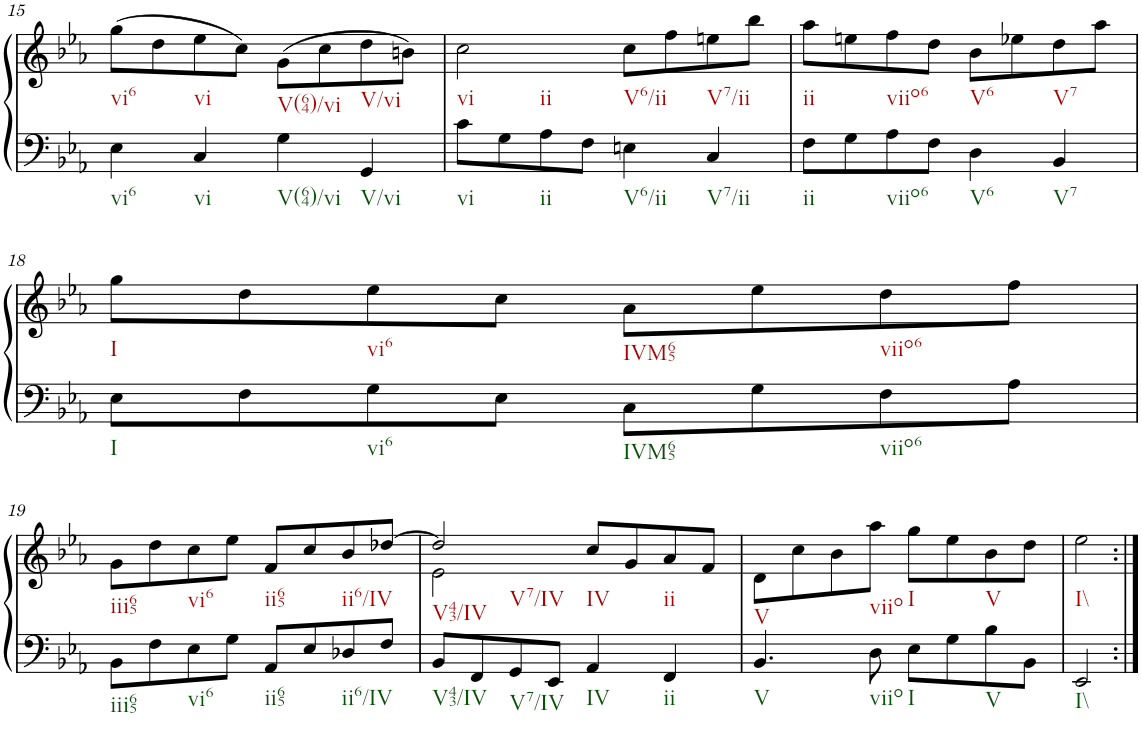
**kern	**kern
*part1	*part1
*staff2	*staff1
*I"Klavier linke Hand	*
!!LO:PB:g=z
*clefF4	*clefG2
*k[b-e-a-]	*k[b-e-a-]
*M2/2	*M2/2
=15	=15
4E-\	(8gg\L
.	8dd\
4C/	8ee-\
.	8cc\J)
4G\	(8g\L
.	8cc\
4GG/	8dd\
.	8bn\J)
=16	=16
8c\L	2cc\
8G\	.
8A-\	.
8F\J	.
4En\	8cc\L
.	8ff\
4C/	8een\
.	8bb-\J
=17	=17
8F\L	8aa-\L
8G\	8een\
8A-\	8ff\
8F\J	8dd\J
4D\	8b-\L
.	8ee-X\
4BB-/	8dd\
.	8aa-\J
!!LO:LB:g=z
=18	=18
8E-\L	8gg\L
8F\	8dd\
8G\	8ee-\
8E-\J	8cc\J
8C\L	8a-\L
8G\	8ee-\
8F\	8dd\
8A-\J	8ff\J
!!LO:LB:g=z
=19	=19
8BB-\L	8g\L
8F\	8dd\
8E-\	8cc\
8G\J	8ee-\J
8AA-/L	8f/L
8E-/	8cc/
8D-X/	8b-/
8F/J	[8dd-X/J
=20	=20
*	*^
8BB-/L	2dd-/]	2e-\
8FF/	.	.
8GG/	.	.
8EE-/J	.	.
4AA-/	8cc/L	2ryy
.	8g/	.
4FF/	8a-/	.
.	8f/J	.
*	*v	*v
=21	=21
4.BB-/	8d\L
.	8cc\
.	8b-\
8D\	8aa-\J
8E-\L	8gg\L
8G\	8ee-\
8B-\	8b-\
8BB-\J	8dd\J
=22	=22
2EE-/	2ee-\
=:|!	=:|!
*-	*-
